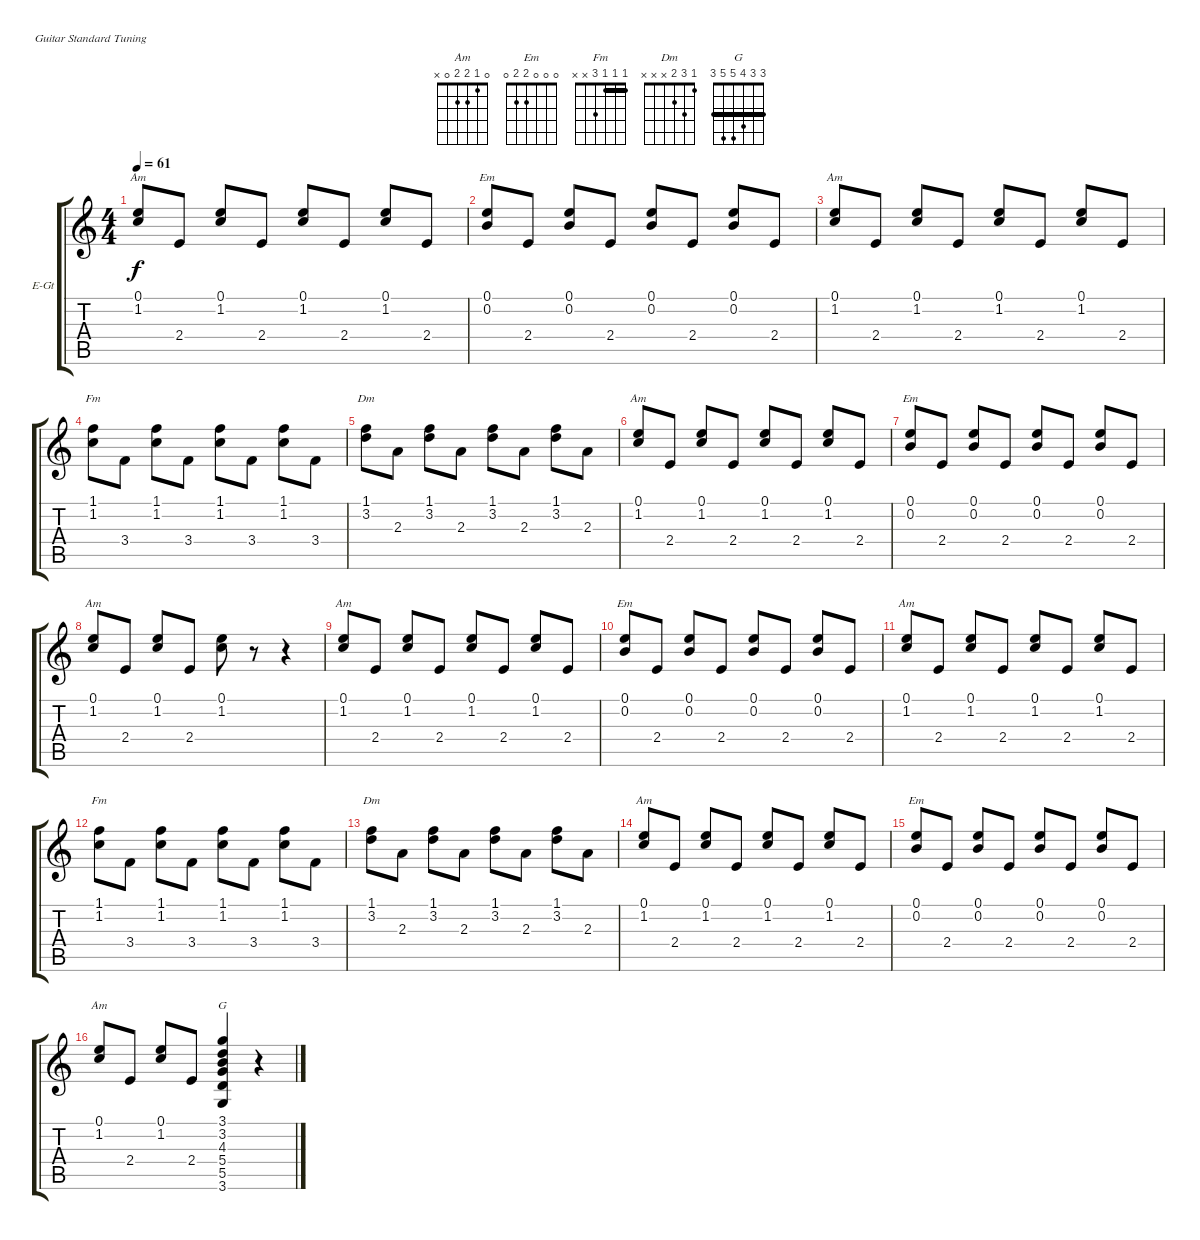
\bracketExtendMode groupsimilarinstruments
\firstSystemTrackNameOrientation horizontal
\otherSystemsTrackNameOrientation horizontal
\track ("Rhythm Guitar" "E-Gt") {instrument electricguitarclean}
\staff {score tabs}
\tuning (E4 B3 G3 D3 A2 E2)
\chord ("Am" 0 1 2 2 0 x)
\chord ("Em" 0 0 0 2 2 0)
\chord ("Fm" 1 1 1 3 x x) {barre (1 1)}
\chord ("Dm" 1 3 2 x x x)
\chord ("G" 3 3 4 5 5 3) {barre (3 3)}
\ts (4 4)
\tempo 61
\clef g2
\ks c
(0.1 1.2).8{ch "Am" dy f instrument electricguitarclean} 2.4.8 (0.1 1.2).8 2.4.8 (0.1 1.2).8 2.4.8 (0.1 1.2).8 2.4.8 |
(0.1 0.2).8{ch "Em"} 2.4.8 (0.1 0.2).8 2.4.8 (0.1 0.2).8 2.4.8 (0.1 0.2).8 2.4.8 |
(0.1 1.2).8{ch "Am"} 2.4.8 (0.1 1.2).8 2.4.8 (0.1 1.2).8 2.4.8 (0.1 1.2).8 2.4.8 |
(1.1 1.2).8{ch "Fm"} 3.4.8 (1.1 1.2).8 3.4.8 (1.1 1.2).8 3.4.8 (1.1 1.2).8 3.4.8 |
(1.1 3.2).8{ch "Dm"} 2.3.8 (1.1 3.2).8 2.3.8 (1.1 3.2).8 2.3.8 (1.1 3.2).8 2.3.8 |
(0.1 1.2).8{ch "Am"} 2.4.8 (0.1 1.2).8 2.4.8 (0.1 1.2).8 2.4.8 (0.1 1.2).8 2.4.8 |
(0.1 0.2).8{ch "Em"} 2.4.8 (0.1 0.2).8 2.4.8 (0.1 0.2).8 2.4.8 (0.1 0.2).8 2.4.8 |
(0.1 1.2).8{ch "Am"} 2.4.8 (0.1 1.2).8 2.4.8 (0.1 1.2).8 r.8 r.4 |
(0.1 1.2).8{ch "Am"} 2.4.8 (0.1 1.2).8 2.4.8 (0.1 1.2).8 2.4.8 (0.1 1.2).8 2.4.8 |
(0.1 0.2).8{ch "Em"} 2.4.8 (0.1 0.2).8 2.4.8 (0.1 0.2).8 2.4.8 (0.1 0.2).8 2.4.8 |
(0.1 1.2).8{ch "Am"} 2.4.8 (0.1 1.2).8 2.4.8 (0.1 1.2).8 2.4.8 (0.1 1.2).8 2.4.8 |
(1.1 1.2).8{ch "Fm"} 3.4.8 (1.1 1.2).8 3.4.8 (1.1 1.2).8 3.4.8 (1.1 1.2).8 3.4.8 |
(1.1 3.2).8{ch "Dm"} 2.3.8 (1.1 3.2).8 2.3.8 (1.1 3.2).8 2.3.8 (1.1 3.2).8 2.3.8 |
(0.1 1.2).8{ch "Am"} 2.4.8 (0.1 1.2).8 2.4.8 (0.1 1.2).8 2.4.8 (0.1 1.2).8 2.4.8 |
(0.1 0.2).8{ch "Em"} 2.4.8 (0.1 0.2).8 2.4.8 (0.1 0.2).8 2.4.8 (0.1 0.2).8 2.4.8 |
(0.1 1.2).8{ch "Am"} 2.4.8 (0.1 1.2).8 2.4.8 (3.1 3.2 4.3 5.4 5.5 3.6).4{ch "G"} r.4
